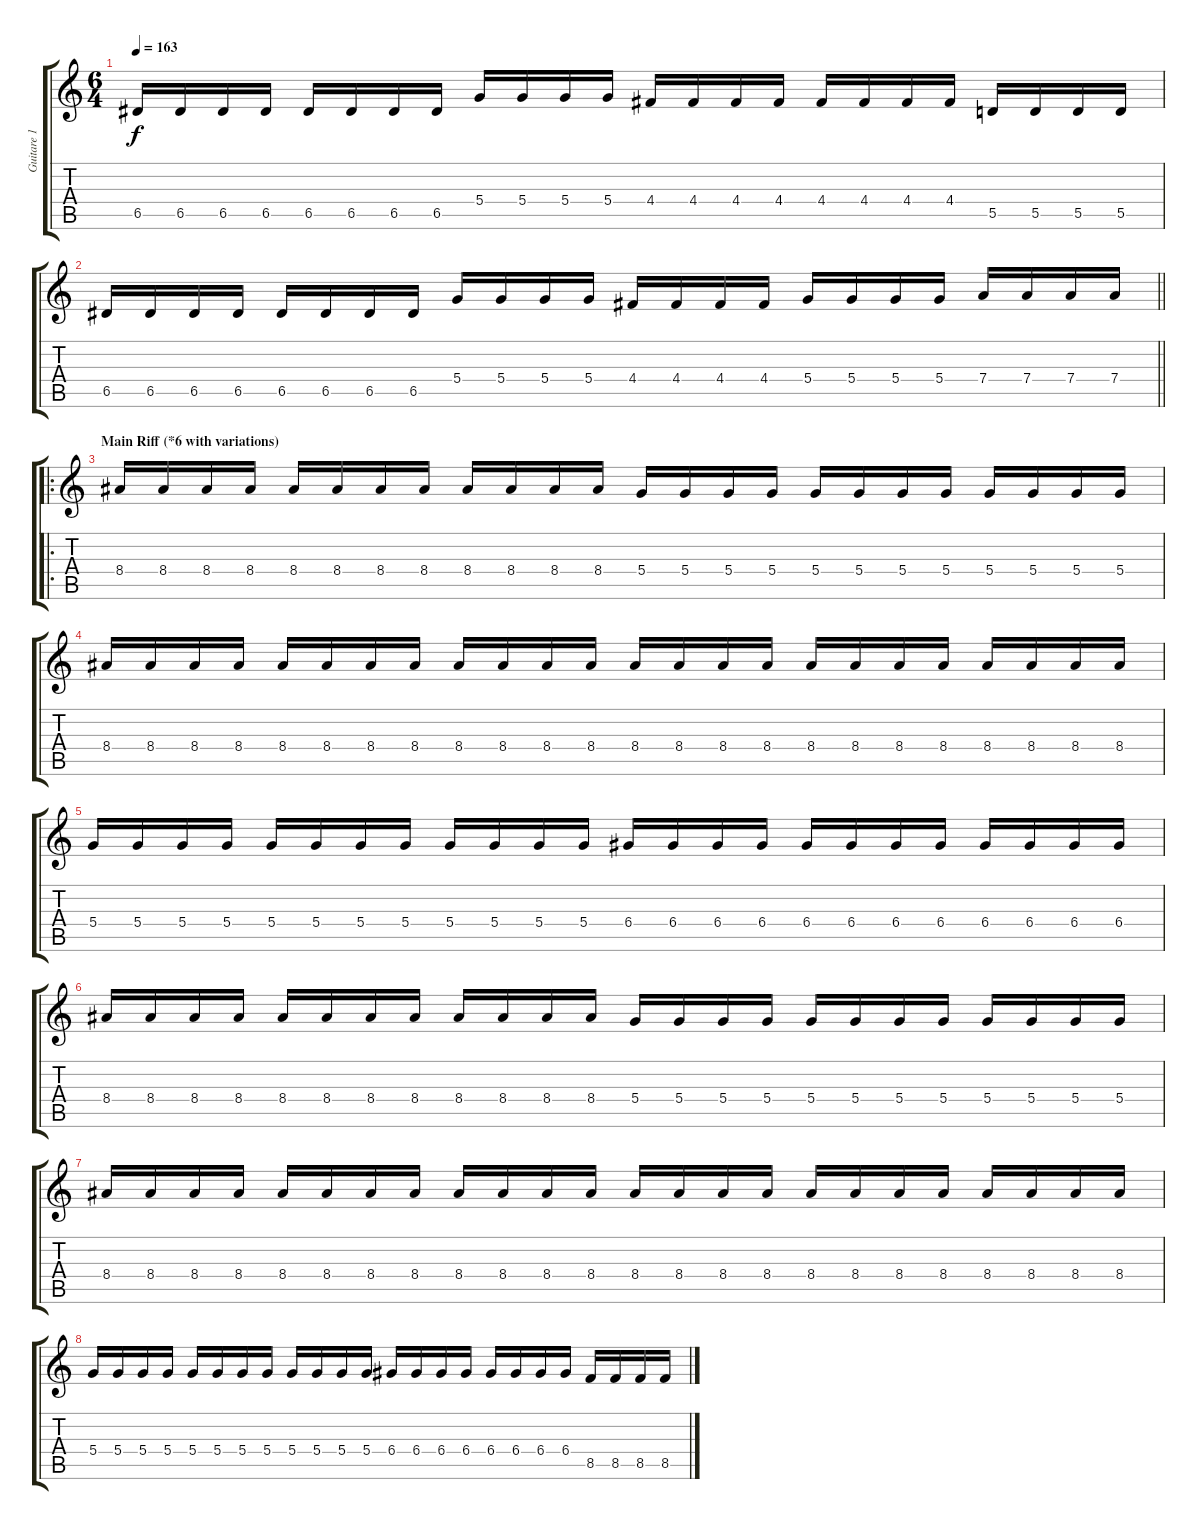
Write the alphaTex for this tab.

\track ("Guitare 1" "Guitare 1") {instrument overdrivenguitar}
\staff {score tabs}
\tuning (E4 B3 G3 D3 A2 E2) {hide}
\ts (6 4)
\tempo 163
\clef g2
\ks c
6.5.16{dy f} 6.5.16 6.5.16 6.5.16 6.5.16 6.5.16 6.5.16 6.5.16 5.4.16 5.4.16 5.4.16 5.4.16 4.4.16 4.4.16 4.4.16 4.4.16 4.4.16 4.4.16 4.4.16 4.4.16 5.5.16 5.5.16 5.5.16 5.5.16 |
\barLineRight lightlight
6.5.16 6.5.16 6.5.16 6.5.16 6.5.16 6.5.16 6.5.16 6.5.16 5.4.16 5.4.16 5.4.16 5.4.16 4.4.16 4.4.16 4.4.16 4.4.16 5.4.16 5.4.16 5.4.16 5.4.16 7.4.16 7.4.16 7.4.16 7.4.16 |
\ro
\section ("" "Main Riff (*6 with variations)")
8.4.16 8.4.16 8.4.16 8.4.16 8.4.16 8.4.16 8.4.16 8.4.16 8.4.16 8.4.16 8.4.16 8.4.16 5.4.16 5.4.16 5.4.16 5.4.16 5.4.16 5.4.16 5.4.16 5.4.16 5.4.16 5.4.16 5.4.16 5.4.16 |
8.4.16 8.4.16 8.4.16 8.4.16 8.4.16 8.4.16 8.4.16 8.4.16 8.4.16 8.4.16 8.4.16 8.4.16 8.4.16 8.4.16 8.4.16 8.4.16 8.4.16 8.4.16 8.4.16 8.4.16 8.4.16 8.4.16 8.4.16 8.4.16 |
5.4.16 5.4.16 5.4.16 5.4.16 5.4.16 5.4.16 5.4.16 5.4.16 5.4.16 5.4.16 5.4.16 5.4.16 6.4.16 6.4.16 6.4.16 6.4.16 6.4.16 6.4.16 6.4.16 6.4.16 6.4.16 6.4.16 6.4.16 6.4.16 |
8.4.16 8.4.16 8.4.16 8.4.16 8.4.16 8.4.16 8.4.16 8.4.16 8.4.16 8.4.16 8.4.16 8.4.16 5.4.16 5.4.16 5.4.16 5.4.16 5.4.16 5.4.16 5.4.16 5.4.16 5.4.16 5.4.16 5.4.16 5.4.16 |
8.4.16 8.4.16 8.4.16 8.4.16 8.4.16 8.4.16 8.4.16 8.4.16 8.4.16 8.4.16 8.4.16 8.4.16 8.4.16 8.4.16 8.4.16 8.4.16 8.4.16 8.4.16 8.4.16 8.4.16 8.4.16 8.4.16 8.4.16 8.4.16 |
5.4.16 5.4.16 5.4.16 5.4.16 5.4.16 5.4.16 5.4.16 5.4.16 5.4.16 5.4.16 5.4.16 5.4.16 6.4.16 6.4.16 6.4.16 6.4.16 6.4.16 6.4.16 6.4.16 6.4.16 8.5.16 8.5.16 8.5.16 8.5.16
